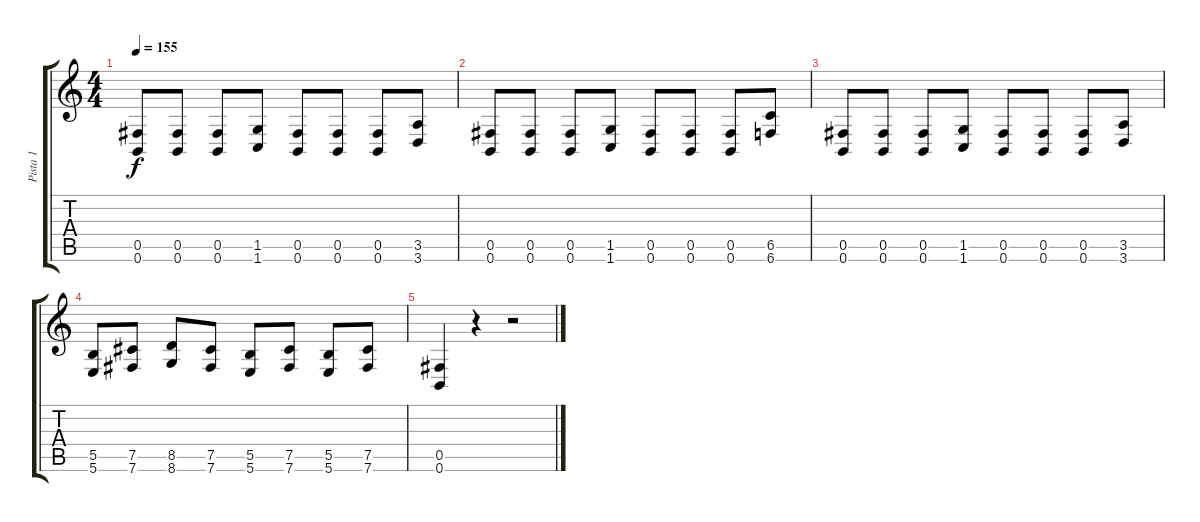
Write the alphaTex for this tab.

\track ("Pista 1" "Pista 1") {instrument distortionguitar}
\staff {score tabs}
\tuning (Db4 Ab3 E3 B2 Gb2 B1) {hide}
\ts (4 4)
\tempo 155
\clef g2
\ks c
(0.5 0.6).8{dy f} (0.5 0.6).8 (0.5 0.6).8 (1.5 1.6).8 (0.5 0.6).8 (0.5 0.6).8 (0.5 0.6).8 (3.5 3.6).8 |
(0.5 0.6).8 (0.5 0.6).8 (0.5 0.6).8 (1.5 1.6).8 (0.5 0.6).8 (0.5 0.6).8 (0.5 0.6).8 (6.5 6.6).8 |
(0.5 0.6).8 (0.5 0.6).8 (0.5 0.6).8 (1.5 1.6).8 (0.5 0.6).8 (0.5 0.6).8 (0.5 0.6).8 (3.5 3.6).8 |
(5.5 5.6).8 (7.5 7.6).8 (8.5 8.6).8 (7.5 7.6).8 (5.5 5.6).8 (7.5 7.6).8 (5.5 5.6).8 (7.5 7.6).8 |
(0.5 0.6).4 r.4 r.2
